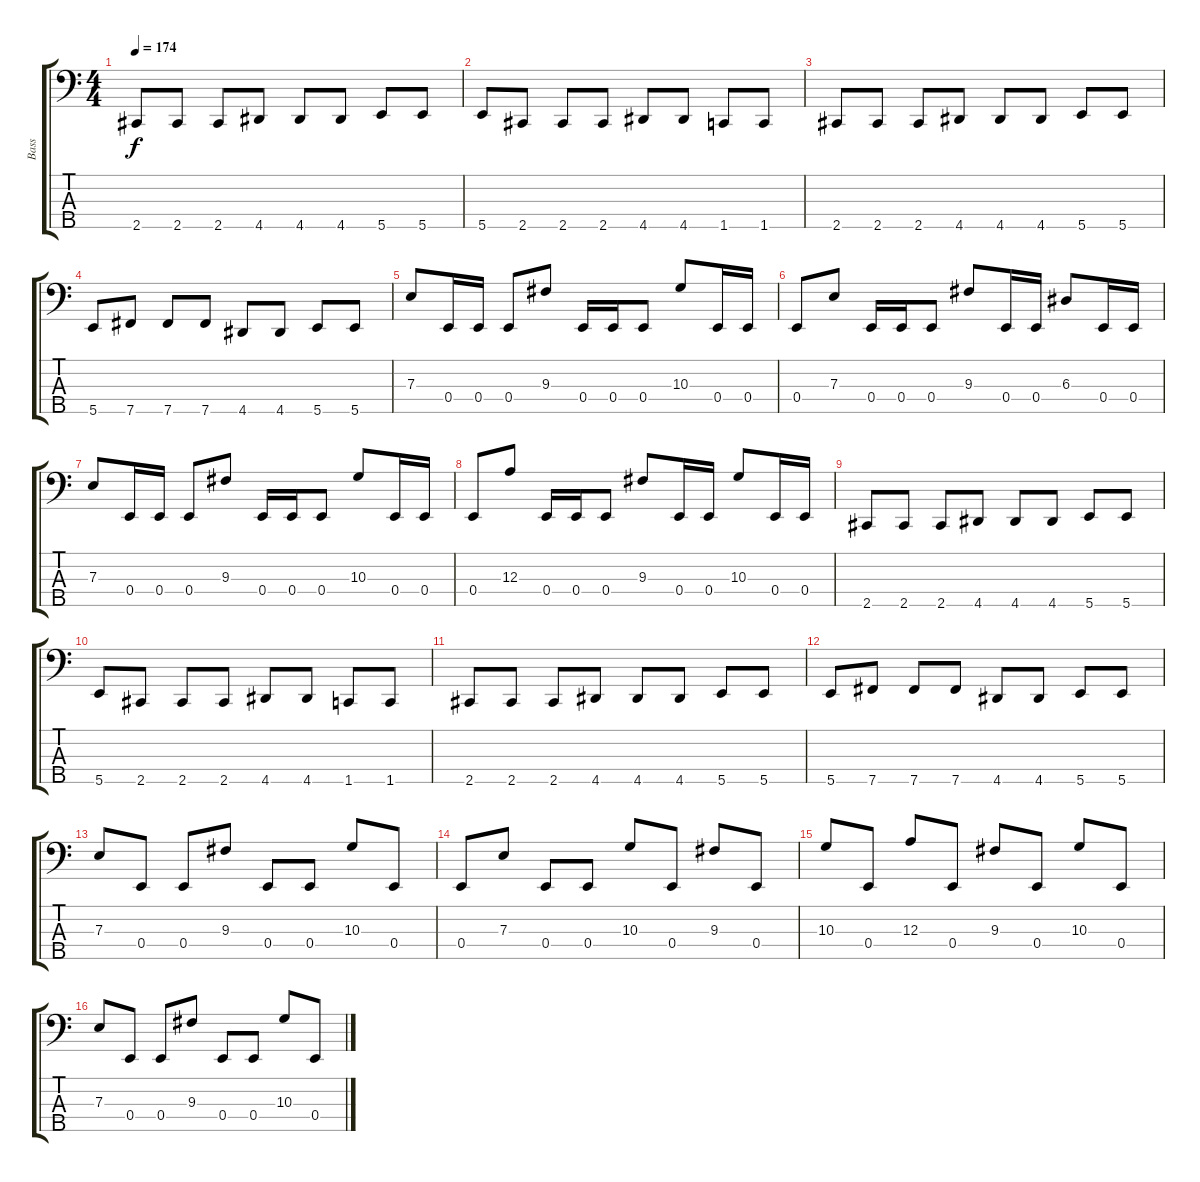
\track ("Bass" "Bass") {instrument electricbassfinger}
\staff {score tabs}
\tuning (G2 D2 A1 E1 B0) {hide}
\ts (4 4)
\tempo 174
\clef f4
\ks c
2.5.8{dy f} 2.5.8 2.5.8 4.5.8 4.5.8 4.5.8 5.5.8 5.5.8 |
5.5.8 2.5.8 2.5.8 2.5.8 4.5.8 4.5.8 1.5.8 1.5.8 |
2.5.8 2.5.8 2.5.8 4.5.8 4.5.8 4.5.8 5.5.8 5.5.8 |
5.5.8 7.5.8 7.5.8 7.5.8 4.5.8 4.5.8 5.5.8 5.5.8 |
7.3.8 0.4.16 0.4.16 0.4.8 9.3.8 0.4.16 0.4.16 0.4.8 10.3.8 0.4.16 0.4.16 |
0.4.8 7.3.8 0.4.16 0.4.16 0.4.8 9.3.8 0.4.16 0.4.16 6.3.8 0.4.16 0.4.16 |
7.3.8 0.4.16 0.4.16 0.4.8 9.3.8 0.4.16 0.4.16 0.4.8 10.3.8 0.4.16 0.4.16 |
0.4.8 12.3.8 0.4.16 0.4.16 0.4.8 9.3.8 0.4.16 0.4.16 10.3.8 0.4.16 0.4.16 |
2.5.8 2.5.8 2.5.8 4.5.8 4.5.8 4.5.8 5.5.8 5.5.8 |
5.5.8 2.5.8 2.5.8 2.5.8 4.5.8 4.5.8 1.5.8 1.5.8 |
2.5.8 2.5.8 2.5.8 4.5.8 4.5.8 4.5.8 5.5.8 5.5.8 |
5.5.8 7.5.8 7.5.8 7.5.8 4.5.8 4.5.8 5.5.8 5.5.8 |
7.3.8 0.4.8 0.4.8 9.3.8 0.4.8 0.4.8 10.3.8 0.4.8 |
0.4.8 7.3.8 0.4.8 0.4.8 10.3.8 0.4.8 9.3.8 0.4.8 |
10.3.8 0.4.8 12.3.8 0.4.8 9.3.8 0.4.8 10.3.8 0.4.8 |
7.3.8 0.4.8 0.4.8 9.3.8 0.4.8 0.4.8 10.3.8 0.4.8
